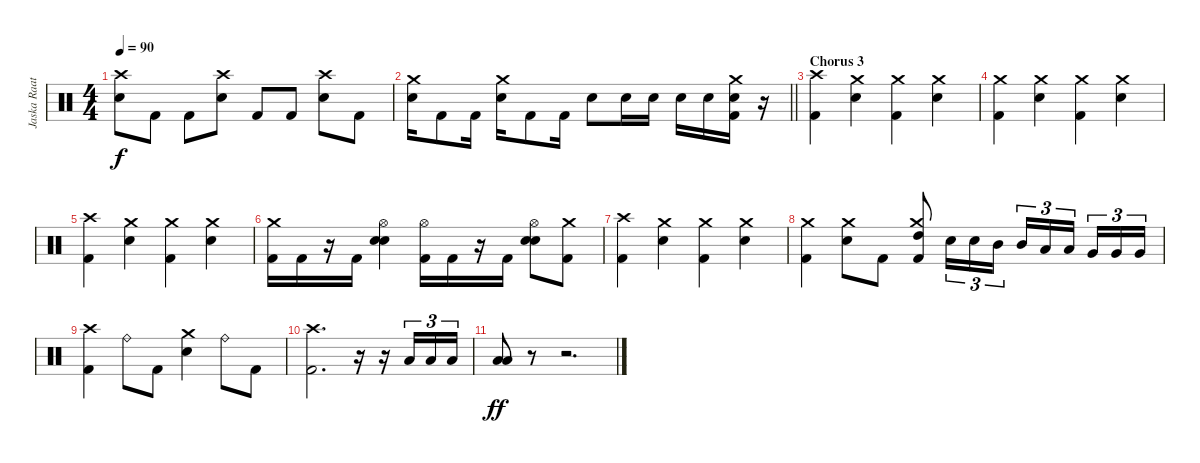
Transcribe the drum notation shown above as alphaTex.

\track ("Jaska Raatikainen" "Jaska Raat") {instrument percussion}
\staff {score}
\articulation defaults
\ts (4 4)
\tempo 90
\clef neutral
\ks c
("Crash high (hit)" "Snare (hit) 2").8{dy f} "Kick (hit) 2".8 "Kick (hit) 2".8 ("Crash high (hit)" "Snare (hit) 2").8 "Kick (hit) 2".8 "Kick (hit) 2".8 ("Crash high (hit)" "Snare (hit) 2").8 "Kick (hit) 2".8 |
\barLineRight lightlight
("Crash medium (hit)" "Snare (hit) 2").16 "Kick (hit) 2".8 "Kick (hit) 2".16 ("Crash medium (hit)" "Snare (hit) 2").16 "Kick (hit) 2".8 "Kick (hit) 2".16 "Snare (hit) 2".8 "Snare (hit) 2".16 "Snare (hit) 2".16 "Snare (hit) 2".16 "Snare (hit) 2".16 ("Crash medium (hit)" "Snare (hit) 2" "Kick (hit) 2").16 r.16 |
\section ("" "Chorus 3")
("Crash high (hit)" "Kick (hit) 2").4 ("Crash medium (hit)" "Snare (hit) 2").4 ("Crash medium (hit)" "Kick (hit) 2").4 ("Crash medium (hit)" "Snare (hit) 2").4 |
("Crash medium (hit)" "Kick (hit) 2").4 ("Crash medium (hit)" "Snare (hit) 2").4 ("Crash medium (hit)" "Kick (hit) 2").4 ("Crash medium (hit)" "Snare (hit) 2").4 |
("Crash high (hit)" "Kick (hit) 2").4 ("Crash medium (hit)" "Snare (hit) 2").4 ("Crash medium (hit)" "Kick (hit) 2").4 ("Crash medium (hit)" "Snare (hit) 2").4 |
("Crash medium (hit)" "Kick (hit) 2").16 "Kick (hit) 2".16 r.16 "Kick (hit) 2".16 ("Hi-Hat (open)" "Snare (hit) 2" "Snare (hit) 2").4 ("Hi-Hat (open)" "Kick (hit) 2").16 "Kick (hit) 2".16 r.16 "Kick (hit) 2".16 ("Hi-Hat (open)" "Snare (hit) 2" "Snare (hit) 2").8 ("Crash medium (hit)" "Kick (hit) 2").8 |
("Crash high (hit)" "Kick (hit) 2").4 ("Crash medium (hit)" "Snare (hit) 2").4 ("Crash medium (hit)" "Kick (hit) 2").4 ("Crash medium (hit)" "Snare (hit) 2").4 |
("Crash medium (hit)" "Kick (hit) 2").4 ("Crash medium (hit)" "Snare (hit) 2").8 "Kick (hit) 2".8 ("Crash medium (hit)" "High Tom (hit)" "Kick (hit) 2").8 "Snare (hit) 2".16{tu (3 2)} "Snare (hit) 2".16{tu (3 2)} "Mid Tom (hit)".16{tu (3 2)} "Mid Tom (hit)".16{tu (3 2)} "Low Tom (hit)".16{tu (3 2)} "Low Tom (hit)".16{tu (3 2) beam splitsecondary} "Very Low Tom (hit)".16{tu (3 2)} "Very Low Tom (hit)".16{tu (3 2)} "Very Low Tom (hit)".16{tu (3 2)} |
("Crash high (hit)" "Kick (hit) 2").4 "Ride (bell)".8 "Kick (hit) 2".8 ("Crash medium (hit)" "Snare (hit) 2").4 "Ride (bell)".8 "Kick (hit) 2".8 |
("Crash high (hit)" "Kick (hit) 2").2{d} r.16 r.16 "Low Tom (hit)".16{tu (3 2)} "Low Tom (hit)".16{tu (3 2)} "Low Tom (hit)".16{tu (3 2)} |
("Low Tom (hit)" "Low Tom (hit)").8{dy ff} r.8 r.2{d}
